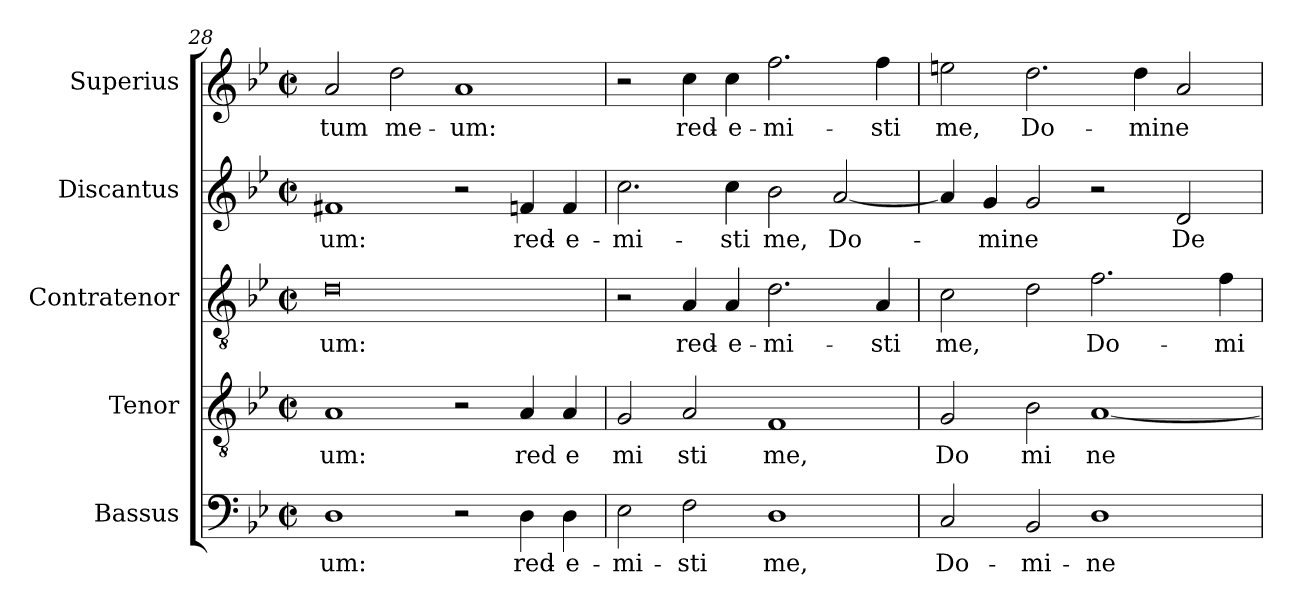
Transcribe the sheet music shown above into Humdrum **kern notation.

**kern	**text	**kern	**text	**kern	**text	**kern	**text	**kern	**text
*part5	*part5	*part4	*part4	*part3	*part3	*part2	*part2	*part1	*part1
*staff5	*staff5	*staff4	*staff4	*staff3	*staff3	*staff2	*staff2	*staff1	*staff1
*I"Bassus	*	*I"Tenor	*	*I"Contratenor	*	*I"Discantus	*	*I"Superius	*
!!LO:LB:g=z
*clefF4	*	*clefGv2	*	*clefGv2	*	*clefG2	*	*clefG2	*
*k[b-e-]	*	*k[b-e-]	*	*k[b-e-]	*	*k[b-e-]	*	*k[b-e-]	*
*B-:	*	*B-:	*	*B-:	*	*B-:	*	*B-:	*
*M2/2	*	*M2/2	*	*M2/2	*	*M2/2	*	*M2/2	*
*met(c|)	*	*met(c|)	*	*met(c|)	*	*met(c|)	*	*met(c|)	*
=28	=28	=28	=28	=28	=28	=28	=28	=28	=28
!	!LO:LY:b:cj	!	!LO:LY:b:cj	!	!LO:LY:b:cj	!	!LO:LY:b:cj	!	!LO:LY:b:cj
1D	um:	1A	um:	0d	um:	1f#X	um:	2a/	tum
!	!	!	!	!	!	!	!	!	!LO:LY:b:cj
.	.	.	.	.	.	.	.	2dd\	me-
!	!	!	!	!	!	!	!	!	!LO:LY:b:cj
2r	.	2r	.	.	.	2r	.	1a	-um:
!	!LO:LY:b:cj	!	!LO:LY:b:cj	!	!	!	!LO:LY:b:cj	!	!
4D\	red-	4A/	red	.	.	4fn/	red-	.	.
!	!LO:LY:b:cj	!	!LO:LY:b:cj	!	!	!	!LO:LY:b:cj	!	!
4D\	-e-	4A/	e	.	.	4f/	-e-	.	.
=29	=29	=29	=29	=29	=29	=29	=29	=29	=29
!	!LO:LY:b:cj	!	!LO:LY:b:cj	!	!	!	!LO:LY:b:cj	!	!
2E-\	-mi-	2G/	mi	2r	.	2.cc\	-mi-	2r	.
!	!LO:LY:b:cj	!	!LO:LY:b:cj	!	!LO:LY:b:cj	!	!	!	!LO:LY:b:cj
2F\	-sti	2A/	sti	4A/	red-	.	.	4cc\	red-
!	!	!	!	!	!LO:LY:b:cj	!	!LO:LY:b:cj	!	!LO:LY:b:cj
.	.	.	.	4A/	-e-	4cc\	-sti	4cc\	-e-
!	!LO:LY:b:cj	!	!LO:LY:b:cj	!	!LO:LY:b:cj	!	!LO:LY:b:cj	!	!LO:LY:b:cj
1D	me,	1F	me,	2.d\	-mi-	2b-\	me,	2.ff\	-mi-
!	!	!	!	!	!	!	!LO:LY:b	!	!
.	.	.	.	.	.	[<2a/	Do-	.	.
!	!	!	!	!	!LO:LY:b:cj	!	!	!	!LO:LY:b:cj
.	.	.	.	4A/	-sti	.	.	4ff\	-sti
=30	=30	=30	=30	=30	=30	=30	=30	=30	=30
!	!LO:LY:b:cj	!	!LO:LY:b:cj	!	!LO:LY:b	!	!	!	!LO:LY:b:cj
2C/	Do-	2G/	Do	2c\	me,	4a/]	.	2een\	me,
!	!	!	!	!	!	!	!LO:LY:b:cj	!	!
.	.	.	.	.	.	4g/	-mine	.	.
!	!LO:LY:b:cj	!	!LO:LY:b:cj	!	!	!	!	!	!LO:LY:b:cj
2BB-/	-mi-	2B-\	mi	2d\	.	2g/	.	2.dd\	Do-
!	!LO:LY:b:cj	!	!LO:LY:b:cj	!	!LO:LY:b:cj	!	!	!	!
1D	-ne	[<1A	ne	2.f\	Do-	2r	.	.	.
!	!	!	!	!	!	!	!	!	!LO:LY:b:cj
.	.	.	.	.	.	.	.	4dd\	-mine
!	!	!	!	!	!	!	!LO:LY:b:cj	!	!
.	.	.	.	.	.	2d/	De-	2a/	.
!	!	!	!	!	!LO:LY:b:cj	!	!	!	!
.	.	.	.	4f\	-mi-	.	.	.	.
=	=	=	=	=	=	=	=	=	=
*-	*-	*-	*-	*-	*-	*-	*-	*-	*-
